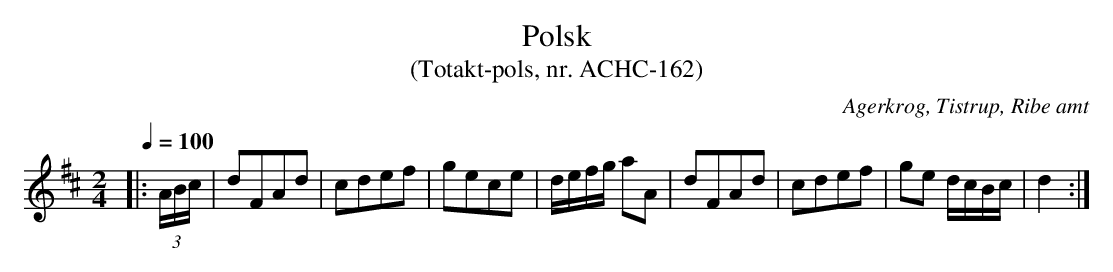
X:1
T:Polsk
T:(Totakt-pols, nr. ACHC-162)
O:Agerkrog, Tistrup, Ribe amt
M:2/4
L:1/8
Q:1/4=100
K:D
|: (3A/B/c/ | dFAd | cdef | gece | d/e/f/g/ aA | dFAd | cdef | ge d/c/B/c/ | d2 :|
|:  :|
